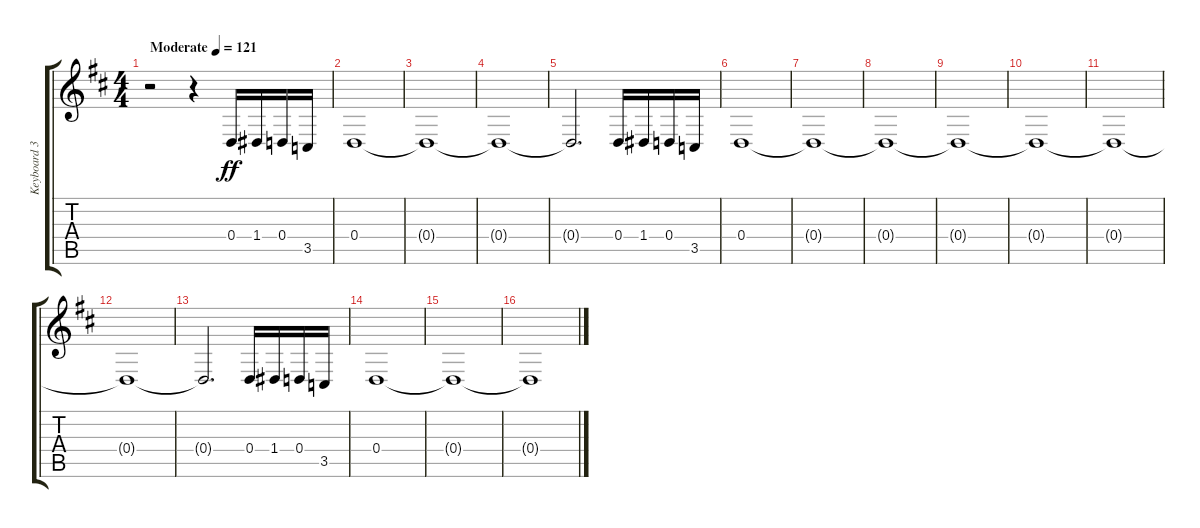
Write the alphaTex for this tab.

\track ("Keyboard 3" "Keyboard 3") {instrument stringensemble1}
\staff {score tabs}
\tuning (E4 B3 G3 D3 A2 E2) {hide}
\ts (4 4)
\tempo (121 "Moderate")
\clef g2
\ks d
r.2{dy ff instrument stringensemble1} r.4 0.4.16 1.4.16 0.4.16 3.5.16 |
0.4.1 |
0.4{t}.1 |
0.4{t}.1 |
0.4{t}.2{d} 0.4.16 1.4.16 0.4.16 3.5.16 |
0.4.1 |
0.4{t}.1 |
0.4{t}.1 |
0.4{t}.1 |
0.4{t}.1 |
0.4{t}.1 |
0.4{t}.1 |
0.4{t}.2{d} 0.4.16 1.4.16 0.4.16 3.5.16 |
0.4.1 |
0.4{t}.1 |
0.4{t}.1
